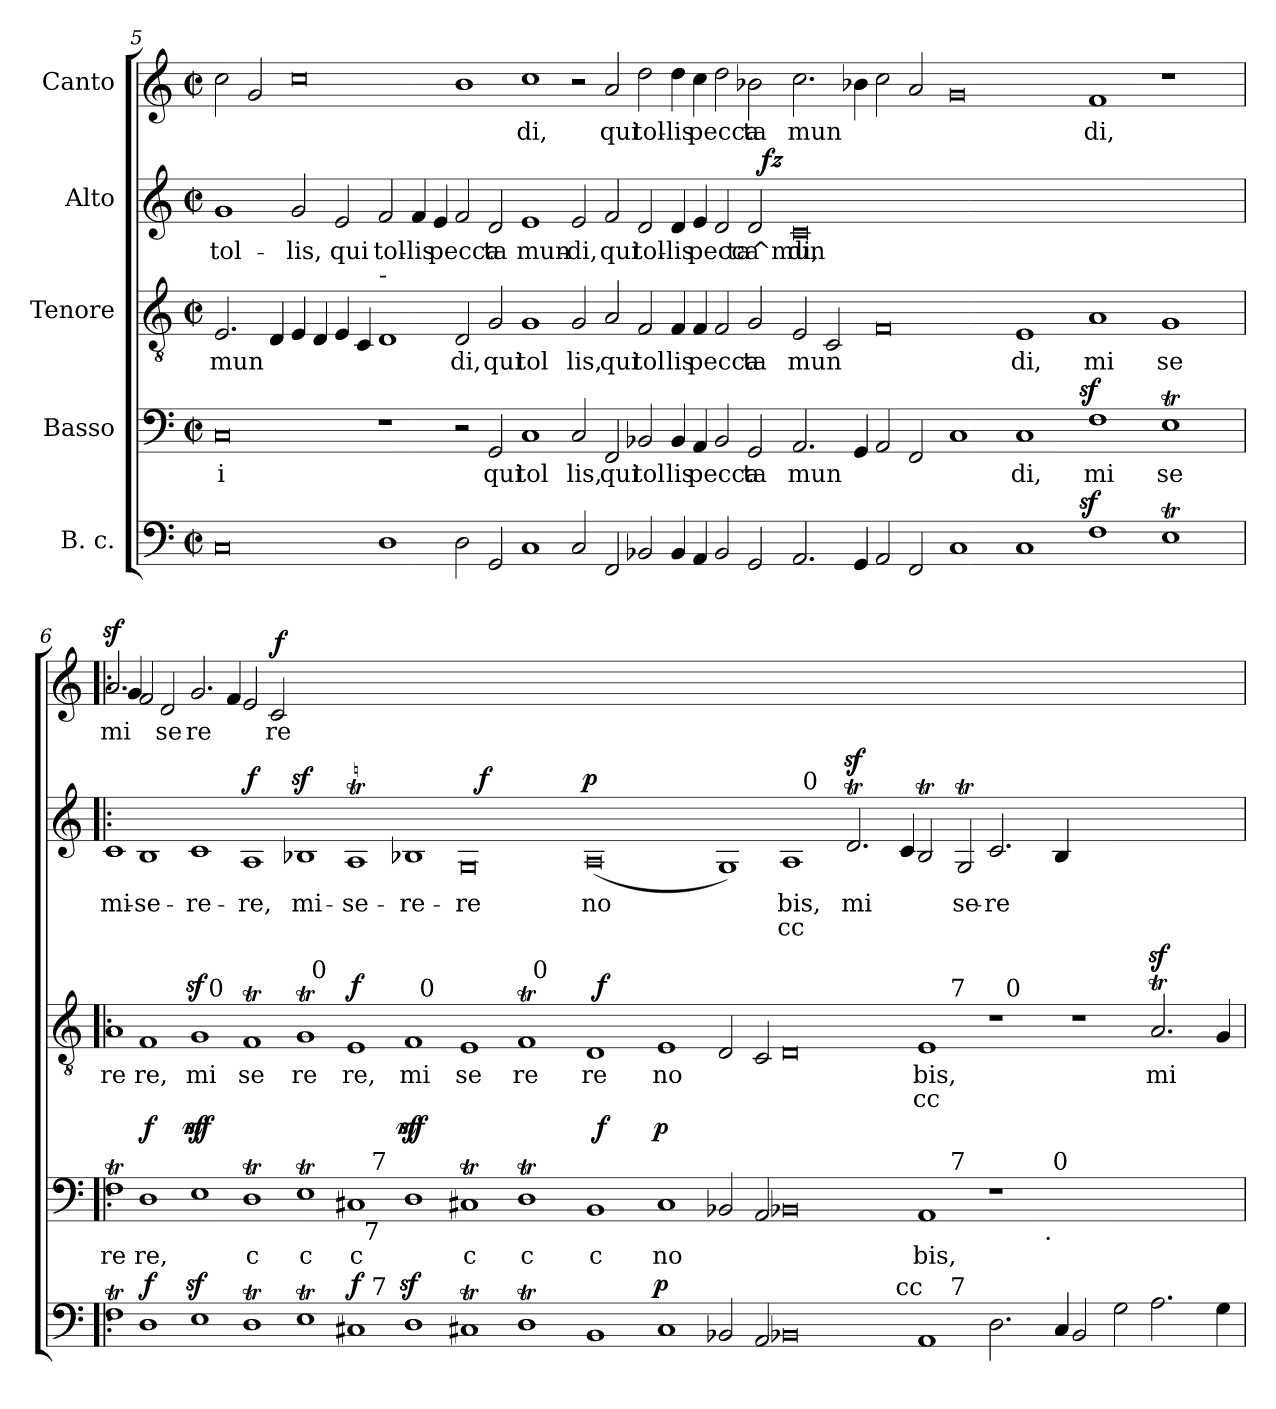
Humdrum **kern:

**kern	**dynam	**kern	**text	**dynam	**kern	**text	**text	**dynam	**kern	**text	**text	**dynam	**kern	**text	**dynam
*part5	*part5	*part4	*part4	*part4	*part3	*part3	*part3	*part3	*part2	*part2	*part2	*part2	*part1	*part1	*part1
*staff5	*staff5	*staff4	*staff4	*staff4	*staff3	*staff3	*staff3	*staff3	*staff2	*staff2	*staff2	*staff2	*staff1	*staff1	*staff1
*I"B. c.	*	*I"Basso	*	*	*I"Tenore	*	*	*	*I"Alto	*	*	*	*I"Canto	*	*
!!LO:LB:g=z
*clefF4	*	*clefF4	*	*	*clefGv2	*	*	*	*clefG2	*	*	*	*clefG2	*	*
*k[]	*	*k[]	*	*	*k[]	*	*	*	*k[]	*	*	*	*k[]	*	*
*C:	*	*C:	*	*	*C:	*	*	*	*C:	*	*	*	*C:	*	*
*M2/2	*	*M2/2	*	*	*M2/2	*	*	*	*M2/2	*	*	*	*M2/2	*	*
*met(c|)	*	*met(c|)	*	*	*met(c|)	*	*	*	*met(c|)	*	*	*	*met(c|)	*	*
=5	=5	=5	=5	=5	=5	=5	=5	=5	=5	=5	=5	=5	=5	=5	=5
!	!	!	!LO:LY:b:cj	!	!	!LO:LY:b:rj	!	!	!	!LO:LY:b:rj	!	!	!	!LO:LY:b:cj	!
*^	*	*^	*	*	*	*	*	*	*^	*	*	*	*	*	*
0C	1ryy	.	0C	1ryy	-i	.	2.E/	mun	.	.	1g	1ryy	tol-	.	.	2cc\	.	.
!	!	!	!	!	!	!	!	!	!	!	!	!	!	!	!	!	!LO:LY:b:cj	!
.	.	.	.	.	.	.	.	.	.	.	.	.	.	.	.	2g/	.	.
!	!	!	!	!	!	!	!	!LO:LY:b:rj	!	!	!	!	!	!	!	!	!	!
.	.	.	.	.	.	.	4D/	.	.	.	.	.	.	.	.	.	.	.
!	!	!	!	!	!	!	!	!LO:LY:b:rj	!	!	!	!	!LO:LY:b:rj	!	!	!	!LO:LY:b:cj	!
.	1ryy	.	.	1ryy	.	.	4E/	.	.	.	2g/	1ryy	-lis,	.	.	0cc	.	.
!	!	!	!	!	!	!	!	!LO:LY:b:rj	!	!	!	!	!	!	!	!	!	!
.	.	.	.	.	.	.	4D/	.	.	.	.	.	.	.	.	.	.	.
!	!	!	!	!	!	!	!	!LO:LY:b:rj	!	!	!	!	!LO:LY:b:rj	!	!	!	!	!
.	.	.	.	.	.	.	4E/	.	.	.	2e/	.	qui	.	.	.	.	.
!	!	!	!	!	!	!	!	!LO:LY:b:rj	!	!	!	!	!	!	!	!	!	!
.	.	.	.	.	.	.	4C/	.	.	.	.	.	.	.	.	.	.	.
!	!	!	!	!	!	!	!LO:TX:a:t=-	!	!	!	!	!	!	!	!	!	!	!
!	!	!	!	!	!	!	!	!LO:LY:b:rj	!	!	!	!	!LO:LY:b:rj	!	!	!	!	!
1D	1ryy	.	1r	1ryy	.	.	1D	.	.	.	2f/	1ryy	tol-	.	.	.	.	.
!	!	!	!	!	!	!	!	!	!	!	!	!	!LO:LY:b:rj	!	!	!	!	!
.	.	.	.	.	.	.	.	.	.	.	4f/	.	-lis	.	.	.	.	.
!	!	!	!	!	!	!	!	!	!	!	!	!	!LO:LY:b:rj	!	!	!	!	!
.	.	.	.	.	.	.	.	.	.	.	4e/	.	pecca-	.	.	.	.	.
!	!	!	!	!	!	!	!	!LO:LY:b:rj	!	!	!	!	!LO:LY:b:rj	!	!	!	!LO:LY:b:cj	!
2D\	1ryy	.	2r	1ryy	.	.	2D/	di,	.	.	2f/	1ryy	--	.	.	1b	.	.
!	!	!	!	!	!LO:LY:b:cj	!	!	!LO:LY:b:rj	!	!	!	!	!LO:LY:b:rj	!	!	!	!	!
2GG/	.	.	2GG/	.	qui	.	2G/	qui	.	.	2d/	.	-ta	.	.	.	.	.
!	!	!	!	!	!LO:LY:b:cj	!	!	!LO:LY:b:rj	!	!	!	!	!LO:LY:b:rj	!	!	!	!LO:LY:b:cj	!
1C	1ryy	.	1C	1ryy	tol	.	1G	tol	.	.	1e	1ryy	mun-	.	.	1cc	di,	.
!	!	!	!	!	!LO:LY:b:cj	!	!	!LO:LY:b:rj	!	!	!	!	!LO:LY:b:rj	!	!	!	!	!
2C/	1ryy	.	2C/	1ryy	lis,	.	2G/	lis,	.	.	2e/	1ryy	-di,	.	.	2r	.	.
!	!	!	!	!	!LO:LY:b:cj	!	!	!LO:LY:b:rj	!	!	!	!	!LO:LY:b:rj	!	!	!	!LO:LY:b:cj	!
2FF/	.	.	2FF/	.	qui	.	2A/	qui	.	.	2f/	.	qui	.	.	2a/	qui	.
!	!	!	!	!	!LO:LY:b:cj	!	!	!LO:LY:b:rj	!	!	!	!	!LO:LY:b:rj	!	!	!	!LO:LY:b:cj	!
2BB-X/	1ryy	.	2BB-X/	1ryy	tol	.	2F/	tol	.	.	2d/	1ryy	tol-	.	.	2dd\	tol-	.
!	!	!	!	!	!LO:LY:b:cj	!	!	!LO:LY:b:rj	!	!	!	!	!LO:LY:b:rj	!	!	!	!LO:LY:b:cj	!
4BB-/	.	.	4BB-/	.	lis	.	4F/	lis	.	.	4d/	.	-lis	.	.	4dd\	-lis	.
!	!	!	!	!	!LO:LY:b:cj	!	!	!LO:LY:b:rj	!	!	!	!	!LO:LY:b:rj	!	!	!	!LO:LY:b:cj	!
4AA/	.	.	4AA/	.	pecca	.	4F/	pecca	.	.	4e/	.	pecca-	.	.	4cc\	pecca-	.
!	!	!	!	!	!LO:LY:b:cj	!	!	!LO:LY:b:rj	!	!	!	!	!LO:LY:b:rj	!	!	!	!LO:LY:b:cj	!
2BB-/	1ryy	.	2BB-/	1ryy	.	.	2F/	.	.	.	2d/	2ryy	--	.	.	2dd\	--	.
!	!	!	!	!	!LO:LY:b:cj	!	!	!LO:LY:b:rj	!	!	!	!	!LO:LY:b:rj	!	!	!	!LO:LY:b:cj	!
2GG/	.	.	2GG/	.	ta	.	2G/	ta	.	.	2d/	16ryy	-ta^mun-	.	.	2b-X\	-ta	.
.	.	.	.	.	.	.	.	.	.	.	.	64ryy	.	.	.	.	.	.
!	!	!	!	!	!	!	!	!	!	!	!	!	!	!	!LO:DY:b	!	!	!
.	.	.	.	.	.	.	.	.	.	.	.	1ryy	.	.	fz	.	.	.
!	!	!	!	!	!LO:LY:b:cj	!	!	!LO:LY:b:rj	!	!	!	!	!LO:LY:b:rj	!	!	!	!LO:LY:b:cj	!
2.AA/	1ryy	.	2.AA/	1ryy	mun	.	2E/	mun	.	.	0c	.	-di,	.	.	2.cc\	mun-	.
!	!	!	!	!	!	!	!	!LO:LY:b:rj	!	!	!	!	!	!	!	!	!	!
.	.	.	.	.	.	.	2C/	.	.	.	.	.	.	.	.	.	.	.
.	.	.	.	.	.	.	.	.	.	.	.	1ryy	.	.	.	.	.	.
!	!	!	!	!	!LO:LY:b:cj	!	!	!	!	!	!	!	!	!	!	!	!LO:LY:b:cj	!
4GG/	.	.	4GG/	.	.	.	.	.	.	.	.	.	.	.	.	4b-X\	--	.
!	!	!	!	!	!LO:LY:b:cj	!	!	!LO:LY:b:rj	!	!	!	!	!	!	!	!	!LO:LY:b:cj	!
2AA/	1ryy	.	2AA/	1ryy	.	.	0F	.	.	.	.	.	.	.	.	2cc\	--	.
!	!	!	!	!	!LO:LY:b:cj	!	!	!	!	!	!	!	!	!	!	!	!LO:LY:b:cj	!
2FF/	.	.	2FF/	.	.	.	.	.	.	.	.	.	.	.	.	2a/	--	.
.	.	.	.	.	.	.	.	.	.	.	.	1ryy	.	.	.	.	.	.
!	!	!	!	!	!LO:LY:b:cj	!	!	!	!	!	!	!	!	!	!	!	!LO:LY:b:cj	!
1C	1ryy	.	1C	1ryy	.	.	.	.	.	.	00ryy	.	.	.	.	0g	--	.
.	.	.	.	.	.	.	.	.	.	.	.	1ryy	.	.	.	.	.	.
!	!	!	!	!	!LO:LY:b:cj	!	!	!LO:LY:b:rj	!	!	!	!	!	!	!	!	!	!
1C	2...ryy	.	1C	2...ryy	di,	.	1E	di,	.	.	.	.	.	.	.	.	.	.
.	.	.	.	.	.	.	.	.	.	.	.	1ryy	.	.	.	.	.	.
!	!	!LO:DY:a	!	!	!	!LO:DY:a	!	!	!	!	!	!	!	!	!	!	!	!
.	1ryy	sf	.	1ryy	.	sf	.	.	.	.	.	.	.	.	.	.	.	.
!	!	!	!	!	!LO:LY:b:cj	!	!	!LO:LY:b:rj	!	!	!	!	!	!	!	!	!LO:LY:b:cj	!
1F>	.	.	1F>	.	mi	.	1A	mi	.	.	.	.	.	.	.	1f	-di,	.
.	.	.	.	.	.	.	.	.	.	.	.	1ryy	.	.	.	.	.	.
.	1ryy	.	.	1ryy	.	.	.	.	.	.	.	.	.	.	.	.	.	.
!	!	!	!	!	!LO:LY:b:cj	!	!	!LO:LY:b:rj	!	!	!	!	!	!	!	!	!	!
1Et	.	.	1Et	.	se	.	1G	se	.	.	.	.	.	.	.	1r	.	.
.	.	.	.	.	.	.	.	.	.	.	.	4ryy	.	.	.	.	.	.
.	.	.	.	.	.	.	.	.	.	.	.	8ryy	.	.	.	.	.	.
.	16ryy	.	.	16ryy	.	.	.	.	.	.	.	.	.	.	.	.	.	.
.	.	.	.	.	.	.	.	.	.	.	.	32.ryy	.	.	.	.	.	.
!!LO:PB:g=z
=6!|:	=6!|:	=6!|:	=6!|:	=6!|:	=6!|:	=6!|:	=6!|:	=6!|:	=6!|:	=6!|:	=6!|:	=6!|:	=6!|:	=6!|:	=6!|:	=6!|:	=6!|:	=6!|:
!	!	!	!	!	!	!	!	!	!	!	!	!	!	!	!	!LO:TX:b:t=.	!	!
!	!	!	!	!	!	!	!	!	!	!	!	!	!	!	!	!LO:TX:b:t=.	!	!
!	!	!	!	!	!	!	!	!	!	!	!	!	!	!	!	!LO:TX:b:t=.	!	!
!	!	!	!	!	!	!	!	!	!	!	!	!	!	!	!	!LO:TX:b:t=.	!	!
!	!	!	!	!	!	!	!	!	!	!	!	!	!	!	!	!LO:TX:b:t=.	!	!
!	!	!	!	!	!	!	!	!	!	!	!	!	!	!	!	!LO:TX:b:t=.	!	!
!	!	!	!	!	!	!	!	!	!	!	!	!	!	!	!	!LO:TX:b:t=.	!	!
!	!	!	!	!	!	!	!	!	!	!	!LO:TX:b:t=.	!	!	!	!	!	!	!
!	!	!	!	!	!LO:LY:b:cj	!	!	!LO:LY:b:rj	!LO:LY:b:rj	!	!	!	!LO:LY:b:rj	!LO:LY:b:rj	!	!	!LO:LY:b:cj	!
*^	*	*	*^	*	*	*	*^	*	*	*	*^	*^	*	*	*	*^	*	*
*	*	*^	*	*	*	*^	*	*	*	*^	*	*	*	*	*	*^	*^	*	*	*	*	*	*	*
*	*	*	*^	*	*	*	*	*^	*	*	*	*	*^	*	*	*	*	*	*	*	*	*	*	*	*	*	*	*	*
*	*	*	*	*^	*	*	*	*	*	*^	*	*	*	*	*	*^	*	*	*	*	*	*	*	*	*	*	*	*	*	*	*	*
*	*	*	*	*	*^	*	*	*	*	*	*	*^	*	*	*	*	*	*	*^	*	*	*	*	*	*	*	*	*	*	*	*	*	*	*	*
*	*	*	*	*	*	*^	*	*	*	*	*	*	*	*^	*	*	*	*	*	*	*	*^	*	*	*	*	*	*	*	*	*	*	*	*	*	*	*	*
*	*	*	*	*	*	*	*	*	*	*	*	*	*	*	*	*^	*	*	*	*	*	*	*	*	*	*	*	*	*	*	*	*	*	*	*	*	*	*	*	*	*
*	*	*	*	*	*	*	*	*	*	*	*	*	*	*	*	*	*^	*	*	*	*	*	*	*	*	*	*	*	*	*	*	*	*	*	*	*	*	*	*	*	*	*
*	*	*	*	*	*	*	*	*	*	*	*	*	*	*	*	*	*	*^	*	*	*	*	*	*	*	*	*	*	*	*	*	*	*	*	*	*	*	*	*	*	*	*	*
1FT>	1ryy	1ryy	1ryy	1ryy	1ryy	1ryy	1ryy	.	1FT>	1ryy	1ryy	1ryy	1ryy	1ryy	1ryy	1ryy	1ryy	1ryy	1ryy	re	.	1A	1ryy	1ryy	1ryy	1ryy	1ryy	1ryy	re	.	.	1c	1ryy	1ryy	1ryy	1ryy	1ryy	mi-	-	.	2.az</	1ryy	mi	.
!	!	!	!	!	!	!	!	!	!	!	!	!	!	!	!	!	!	!	!	!	!	!	!	!	!	!	!	!	!	!	!	!	!	!	!	!	!	!	!	!	!	!	!LO:LY:b:cj	!
.	.	.	.	.	.	.	.	.	.	.	.	.	.	.	.	.	.	.	.	.	.	.	.	.	.	.	.	.	.	.	.	.	.	.	.	.	.	.	.	.	4g/	.	.	.
!	!	!	!	!	!	!	!	!	!	!	!	!	!	!	!	!	!	!	!	!LO:LY:b:cj	!	!	!	!	!	!	!	!	!LO:LY:b:rj	!LO:LY:b:rj	!	!	!	!	!	!	!	!LO:LY:b:rj	!LO:LY:b:rj	!	!	!	!LO:LY:b:cj	!
1D	16ryy	2...ryy	1ryy	1ryy	1ryy	1ryy	1ryy	.	1D	16ryy	2ryy	2...ryy	1ryy	1ryy	1ryy	1ryy	1ryy	1ryy	1ryy	re,	.	1F	2...ryy	1ryy	1ryy	1ryy	1ryy	1ryy	re,	.	.	1B	1ryy	1ryy	1ryy	1ryy	1ryy	se-	-	.	2f/	1ryy	.	.
!	!	!	!	!	!	!	!	!LO:DY:a	!	!	!	!	!	!	!	!	!	!	!	!	!LO:DY:a	!	!	!	!	!	!	!	!	!	!	!	!	!	!	!	!	!	!	!	!	!	!	!
.	1ryy	.	.	.	.	.	.	f	.	1ryy	.	.	.	.	.	.	.	.	.	.	f	.	.	.	.	.	.	.	.	.	.	.	.	.	.	.	.	.	.	.	.	.	.	.
!	!	!	!	!	!	!	!	!	!	!	!	!	!	!	!	!	!	!	!	!	!	!	!	!	!	!	!	!	!	!	!	!	!	!	!	!	!	!	!	!	!	!	!LO:LY:b:cj	!
.	.	.	.	.	.	.	.	.	.	.	4ryy	.	.	.	.	.	.	.	.	.	.	.	.	.	.	.	.	.	.	.	.	.	.	.	.	.	.	.	.	.	2d/	.	se	.
.	.	.	.	.	.	.	.	.	.	.	8ryy	.	.	.	.	.	.	.	.	.	.	.	.	.	.	.	.	.	.	.	.	.	.	.	.	.	.	.	.	.	.	.	.	.
.	.	.	.	.	.	.	.	.	.	.	32.ryy	.	.	.	.	.	.	.	.	.	.	.	.	.	.	.	.	.	.	.	.	.	.	.	.	.	.	.	.	.	.	.	.	.
!	!	!	!	!	!	!	!	!	!	!	!	!	!	!	!	!	!	!	!	!	!LO:DY:b	!	!	!	!	!	!	!	!	!	!	!	!	!	!	!	!	!	!	!	!	!	!	!
.	.	.	.	.	.	.	.	.	.	.	1ryy	.	.	.	.	.	.	.	.	.	mf	.	.	.	.	.	.	.	.	.	.	.	.	.	.	.	.	.	.	.	.	.	.	.
!	!	!	!	!	!	!	!	!LO:DY:a	!	!	!	!	!	!	!	!	!	!	!	!	!LO:DY:a	!	!	!	!	!	!	!	!	!	!LO:DY:a	!	!	!	!	!	!	!	!	!	!	!	!	!
.	.	1ryy	.	.	.	.	.	sf	.	.	.	1ryy	.	.	.	.	.	.	.	.	sf	.	1ryy	.	.	.	.	.	.	.	sf	.	.	.	.	.	.	.	.	.	.	.	.	.
!	!	!	!	!	!	!	!	!	!	!	!	!	!	!	!	!	!	!	!	!LO:LY:b:cj	!	!	!	!	!	!	!	!	!LO:LY:b:rj	!LO:LY:b:rj	!	!	!	!	!	!	!	!LO:LY:b:rj	!LO:LY:b:rj	!	!	!	!LO:LY:b:cj	!
1E>	.	.	1ryy	1ryy	1ryy	1ryy	1ryy	.	1E>	.	.	.	1ryy	1ryy	1ryy	1ryy	1ryy	1ryy	1ryy	.	.	1G	.	1ryy	1ryy	8ryy	1ryy	1ryy	mi	.	.	1c	1ryy	1ryy	1ryy	1ryy	1ryy	re-	-	.	2.g/	1ryy	re	.
.	1ryy	.	.	.	.	.	.	.	.	1ryy	.	.	.	.	.	.	.	.	.	.	.	.	.	.	.	.	.	.	.	.	.	.	.	.	.	.	.	.	.	.	.	.	.	.
.	.	.	.	.	.	.	.	.	.	.	.	.	.	.	.	.	.	.	.	.	.	.	.	.	.	16ryy	.	.	.	.	.	.	.	.	.	.	.	.	.	.	.	.	.	.
.	.	.	.	.	.	.	.	.	.	.	.	.	.	.	.	.	.	.	.	.	.	.	.	.	.	64ryy	.	.	.	.	.	.	.	.	.	.	.	.	.	.	.	.	.	.
!	!	!	!	!	!	!	!	!	!	!	!	!	!	!	!	!	!	!	!	!	!	!	!	!	!	!LO:TX:a:t=0	!	!	!	!	!	!	!	!	!	!	!	!	!	!	!	!	!	!
.	.	.	.	.	.	.	.	.	.	.	.	.	.	.	.	.	.	.	.	.	.	.	.	.	.	1ryy	.	.	.	.	.	.	.	.	.	.	.	.	.	.	.	.	.	.
!	!	!	!	!	!	!	!	!	!	!	!	!	!	!	!	!	!	!	!	!	!	!	!	!	!	!	!	!	!	!	!	!	!	!	!	!	!	!	!	!	!	!	!LO:LY:b:cj	!
.	.	.	.	.	.	.	.	.	.	.	.	.	.	.	.	.	.	.	.	.	.	.	.	.	.	.	.	.	.	.	.	.	.	.	.	.	.	.	.	.	4f/	.	.	.
.	.	.	.	.	.	.	.	.	.	.	1ryy	.	.	.	.	.	.	.	.	.	.	.	.	.	.	.	.	.	.	.	.	.	.	.	.	.	.	.	.	.	.	.	.	.
.	.	1ryy	.	.	.	.	.	.	.	.	.	1ryy	.	.	.	.	.	.	.	.	.	.	1ryy	.	.	.	.	.	.	.	.	.	.	.	.	.	.	.	.	.	.	.	.	.
!	!	!	!	!	!	!	!	!	!	!	!	!	!	!	!	!	!	!	!	!LO:LY:b:cj	!	!	!	!	!	!	!	!	!LO:LY:b:rj	!LO:LY:b:rj	!	!	!	!	!	!	!	!LO:LY:b:rj	!LO:LY:b:rj	!	!	!	!LO:LY:b:cj	!
1DT	.	.	1ryy	1ryy	1ryy	1ryy	1ryy	.	1DT	.	.	.	1ryy	1ryy	1ryy	1ryy	1ryy	1ryy	1ryy	c	.	1FT	.	1ryy	1ryy	.	1ryy	1ryy	se	.	.	1A	32.ryy	2...ryy	1ryy	1ryy	1ryy	re,	.	.	2e/	2ryy	.	.
!	!	!	!	!	!	!	!	!	!	!	!	!	!	!	!	!	!	!	!	!	!	!	!	!	!	!	!	!	!	!	!	!	!	!	!	!	!	!	!	!LO:DY:b	!	!	!	!
.	.	.	.	.	.	.	.	.	.	.	.	.	.	.	.	.	.	.	.	.	.	.	.	.	.	.	.	.	.	.	.	.	1ryy	.	.	.	.	.	.	f	.	.	.	.
.	1ryy	.	.	.	.	.	.	.	.	1ryy	.	.	.	.	.	.	.	.	.	.	.	.	.	.	.	.	.	.	.	.	.	.	.	.	.	.	.	.	.	.	.	.	.	.
.	.	.	.	.	.	.	.	.	.	.	.	.	.	.	.	.	.	.	.	.	.	.	.	.	.	1ryy	.	.	.	.	.	.	.	.	.	.	.	.	.	.	.	.	.	.
!	!	!	!	!	!	!	!	!	!	!	!	!	!	!	!	!	!	!	!	!	!	!	!	!	!	!	!	!	!	!	!	!	!	!	!	!	!	!	!	!	!	!	!LO:LY:b:cj	!
.	.	.	.	.	.	.	.	.	.	.	.	.	.	.	.	.	.	.	.	.	.	.	.	.	.	.	.	.	.	.	.	.	.	.	.	.	.	.	.	.	2c/	32.ryy	re	.
!	!	!	!	!	!	!	!	!	!	!	!	!	!	!	!	!	!	!	!	!	!	!	!	!	!	!	!	!	!	!	!	!	!	!	!	!	!	!	!	!	!	!	!	!LO:DY:b
.	.	.	.	.	.	.	.	.	.	.	.	.	.	.	.	.	.	.	.	.	.	.	.	.	.	.	.	.	.	.	.	.	.	.	.	.	.	.	.	.	.	1ryy	.	f
.	.	.	.	.	.	.	.	.	.	.	1ryy	.	.	.	.	.	.	.	.	.	.	.	.	.	.	.	.	.	.	.	.	.	.	.	.	.	.	.	.	.	.	.	.	.
!	!	!	!	!	!	!	!	!	!	!	!	!	!	!	!	!	!	!	!	!	!	!	!	!	!	!	!	!	!	!	!	!	!	!	!	!	!	!	!	!LO:DY:b	!	!	!	!
.	.	1ryy	.	.	.	.	.	.	.	.	.	1ryy	.	.	.	.	.	.	.	.	.	.	1ryy	.	.	.	.	.	.	.	.	.	.	1ryy	.	.	.	.	.	sf	.	.	.	.
!	!	!	!	!	!	!	!	!	!	!	!	!	!	!	!	!	!	!	!	!LO:LY:b:cj	!	!	!	!	!	!	!	!	!LO:LY:b:rj	!LO:LY:b:rj	!	!	!	!	!	!	!	!LO:LY:b:rj	!LO:LY:b:rj	!	!	!	!	!
1Et>	.	.	1ryy	1ryy	1ryy	1ryy	1ryy	.	1Et>	.	.	.	1ryy	1ryy	1ryy	1ryy	1ryy	1ryy	1ryy	c	.	1GT	.	1ryy	1ryy	.	1ryy	1ryy	re	.	.	1B-X	.	.	1ryy	1ryy	1ryy	mi-	-	.	1%14ryy	.	.	.
.	.	.	.	.	.	.	.	.	.	.	.	.	.	.	.	.	.	.	.	.	.	.	.	.	.	.	.	.	.	.	.	.	1ryy	.	.	.	.	.	.	.	.	.	.	.
.	1ryy	.	.	.	.	.	.	.	.	1ryy	.	.	.	.	.	.	.	.	.	.	.	.	.	.	.	.	.	.	.	.	.	.	.	.	.	.	.	.	.	.	.	.	.	.
!	!	!	!	!	!	!	!	!	!	!	!	!	!	!	!	!	!	!	!	!	!	!	!	!	!	!LO:TX:a:t=0	!	!	!	!	!	!	!	!	!	!	!	!	!	!	!	!	!	!
.	.	.	.	.	.	.	.	.	.	.	.	.	.	.	.	.	.	.	.	.	.	.	.	.	.	1ryy	.	.	.	.	.	.	.	.	.	.	.	.	.	.	.	.	.	.
.	.	.	.	.	.	.	.	.	.	.	.	.	.	.	.	.	.	.	.	.	.	.	.	.	.	.	.	.	.	.	.	.	.	.	.	.	.	.	.	.	.	1ryy	.	.
.	.	.	.	.	.	.	.	.	.	.	1ryy	.	.	.	.	.	.	.	.	.	.	.	.	.	.	.	.	.	.	.	.	.	.	.	.	.	.	.	.	.	.	.	.	.
.	.	1ryy	.	.	.	.	.	.	.	.	.	1ryy	.	.	.	.	.	.	.	.	.	.	1ryy	.	.	.	.	.	.	.	.	.	.	1ryy	.	.	.	.	.	.	.	.	.	.
!	!	!	!	!	!	!	!	!	!	!	!	!	!	!	!	!	!	!	!	!LO:LY:b:cj	!	!	!	!	!	!	!	!	!LO:LY:b:rj	!LO:LY:b:rj	!	!	!	!	!	!	!	!LO:LY:b:rj	!LO:LY:b:rj	!	!	!	!	!
1C#X	.	.	32.ryy	1ryy	4ryy	1ryy	1ryy	.	1C#X	.	.	.	1ryy	1ryy	8..ryy	4ryy	1ryy	1ryy	1ryy	c	.	1E	.	32.ryy	1ryy	.	1ryy	1ryy	re,	.	.	1AT	.	.	1ryy	1ryy	1ryy	se-	-	.	.	.	.	.
!	!	!	!	!	!	!	!	!LO:DY:a	!	!	!	!	!	!	!	!	!	!	!	!	!	!	!	!	!	!	!	!	!	!	!LO:DY:b	!	!	!	!	!	!	!	!	!	!	!	!	!
.	.	.	1ryy	.	.	.	.	f	.	.	.	.	.	.	.	.	.	.	.	.	.	.	.	1ryy	.	.	.	.	.	.	f	.	1ryy	.	.	.	.	.	.	.	.	.	.	.
.	1ryy	.	.	.	.	.	.	.	.	1ryy	.	.	.	.	.	.	.	.	.	.	.	.	.	.	.	.	.	.	.	.	.	.	.	.	.	.	.	.	.	.	.	.	.	.
.	.	.	.	.	.	.	.	.	.	.	.	.	.	.	.	.	.	.	.	.	.	.	.	.	.	1ryy	.	.	.	.	.	.	.	.	.	.	.	.	.	.	.	.	.	.
!	!	!	!	!	!	!	!	!	!	!	!	!	!	!	!LO:TX:b:t=7	!	!	!	!	!	!	!	!	!	!	!	!	!	!	!	!	!	!	!	!	!	!	!	!	!	!	!	!	!
.	.	.	.	.	.	.	.	.	.	.	.	.	.	.	1ryy	.	.	.	.	.	.	.	.	.	.	.	.	.	.	.	.	.	.	.	.	.	.	.	.	.	.	.	.	.
.	.	.	.	.	32.ryy	.	.	.	.	.	.	.	.	.	.	32.ryy	.	.	.	.	.	.	.	.	.	.	.	.	.	.	.	.	.	.	.	.	.	.	.	.	.	.	.	.
!	!	!	!	!	!	!	!	!	!	!	!	!	!	!	!	!LO:TX:a:t=7	!	!	!	!	!	!	!	!	!	!	!	!	!	!	!	!	!	!	!	!	!	!	!	!	!	!	!	!
!	!	!	!	!	!LO:TX:a:t=7	!	!	!	!	!	!	!	!	!	!	!	!	!	!	!	!	!	!	!	!	!	!	!	!	!	!	!	!	!	!	!	!	!	!	!	!	!	!	!
.	.	.	.	.	1ryy	.	.	.	.	.	.	.	.	.	.	1ryy	.	.	.	.	.	.	.	.	.	.	.	.	.	.	.	.	.	.	.	.	.	.	.	.	.	.	.	.
.	.	.	.	.	.	.	.	.	.	.	.	.	.	.	.	.	.	.	.	.	.	.	.	.	.	.	.	.	.	.	.	.	.	.	.	.	.	.	.	.	.	1ryy	.	.
!	!	!	!	!	!	!	!	!	!	!	!	!	!	!	!	!	!	!	!	!	!LO:DY:b	!	!	!	!	!	!	!	!	!	!	!	!	!	!	!	!	!	!	!	!	!	!	!
.	.	.	.	.	.	.	.	.	.	.	1ryy	.	.	.	.	.	.	.	.	.	mf	.	.	.	.	.	.	.	.	.	.	.	.	.	.	.	.	.	.	.	.	.	.	.
!	!	!	!	!	!	!	!	!LO:DY:a	!	!	!	!	!	!	!	!	!	!	!	!	!LO:DY:a	!	!	!	!	!	!	!	!	!	!	!	!	!	!	!	!	!	!	!	!	!	!	!
.	.	1ryy	.	.	.	.	.	sf	.	.	.	1ryy	.	.	.	.	.	.	.	.	sf	.	1ryy	.	.	.	.	.	.	.	.	.	.	1ryy	.	.	.	.	.	.	.	.	.	.
!	!	!	!	!	!	!	!	!	!	!	!	!	!	!	!	!	!	!	!	!LO:LY:b:cj	!	!	!	!	!	!	!	!	!LO:LY:b:rj	!LO:LY:b:rj	!	!	!	!	!	!	!	!LO:LY:b:rj	!LO:LY:b:rj	!	!	!	!	!
1D>	.	.	.	1ryy	.	1ryy	1ryy	.	1D>	.	.	.	1ryy	1ryy	.	.	1ryy	1ryy	1ryy	.	.	1F	.	.	1ryy	.	1ryy	1ryy	mi	.	.	1B-X	.	.	1ryy	1ryy	1ryy	re-	-	.	.	.	.	.
.	.	.	1ryy	.	.	.	.	.	.	.	.	.	.	.	.	.	.	.	.	.	.	.	.	1ryy	.	.	.	.	.	.	.	.	1ryy	.	.	.	.	.	.	.	.	.	.	.
.	1ryy	.	.	.	.	.	.	.	.	1ryy	.	.	.	.	.	.	.	.	.	.	.	.	.	.	.	.	.	.	.	.	.	.	.	.	.	.	.	.	.	.	.	.	.	.
!	!	!	!	!	!	!	!	!	!	!	!	!	!	!	!	!	!	!	!	!	!	!	!	!	!	!LO:TX:a:t=0	!	!	!	!	!	!	!	!	!	!	!	!	!	!	!	!	!	!
.	.	.	.	.	.	.	.	.	.	.	.	.	.	.	.	.	.	.	.	.	.	.	.	.	.	1ryy	.	.	.	.	.	.	.	.	.	.	.	.	.	.	.	.	.	.
.	.	.	.	.	.	.	.	.	.	.	.	.	.	.	1ryy	.	.	.	.	.	.	.	.	.	.	.	.	.	.	.	.	.	.	.	.	.	.	.	.	.	.	.	.	.
.	.	.	.	.	1ryy	.	.	.	.	.	.	.	.	.	.	1ryy	.	.	.	.	.	.	.	.	.	.	.	.	.	.	.	.	.	.	.	.	.	.	.	.	.	.	.	.
.	.	.	.	.	.	.	.	.	.	.	.	.	.	.	.	.	.	.	.	.	.	.	.	.	.	.	.	.	.	.	.	.	.	.	.	.	.	.	.	.	.	1ryy	.	.
.	.	.	.	.	.	.	.	.	.	.	1ryy	.	.	.	.	.	.	.	.	.	.	.	.	.	.	.	.	.	.	.	.	.	.	.	.	.	.	.	.	.	.	.	.	.
.	.	1ryy	.	.	.	.	.	.	.	.	.	1ryy	.	.	.	.	.	.	.	.	.	.	1ryy	.	.	.	.	.	.	.	.	.	.	1ryy	.	.	.	.	.	.	.	.	.	.
!	!	!	!	!	!	!	!	!	!	!	!	!	!	!	!	!	!	!	!	!LO:LY:b:cj	!	!	!	!	!	!	!	!	!LO:LY:b:rj	!LO:LY:b:rj	!	!	!	!	!	!	!	!LO:LY:b:rj	!LO:LY:b:rj	!	!	!	!	!
1C#Xt	.	.	.	1ryy	.	1ryy	1ryy	.	1C#Xt	.	.	.	1ryy	1ryy	.	.	1ryy	1ryy	1ryy	c	.	1E	.	.	1ryy	.	1ryy	1ryy	se	.	.	0G	.	.	8...ryy	1ryy	1ryy	re	.	.	.	.	.	.
.	.	.	1ryy	.	.	.	.	.	.	.	.	.	.	.	.	.	.	.	.	.	.	.	.	1ryy	.	.	.	.	.	.	.	.	1ryy	.	.	.	.	.	.	.	.	.	.	.
.	1ryy	.	.	.	.	.	.	.	.	1ryy	.	.	.	.	.	.	.	.	.	.	.	.	.	.	.	.	.	.	.	.	.	.	.	.	.	.	.	.	.	.	.	.	.	.
.	.	.	.	.	.	.	.	.	.	.	.	.	.	.	.	.	.	.	.	.	.	.	.	.	.	1ryy	.	.	.	.	.	.	.	.	.	.	.	.	.	.	.	.	.	.
.	.	.	.	.	.	.	.	.	.	.	.	.	.	.	1ryy	.	.	.	.	.	.	.	.	.	.	.	.	.	.	.	.	.	.	.	.	.	.	.	.	.	.	.	.	.
!	!	!	!	!	!	!	!	!	!	!	!	!	!	!	!	!	!	!	!	!	!	!	!	!	!	!	!	!	!	!	!	!	!	!	!	!	!	!	!	!LO:DY:b	!	!	!	!
.	.	.	.	.	.	.	.	.	.	.	.	.	.	.	.	.	.	.	.	.	.	.	.	.	.	.	.	.	.	.	.	.	.	.	1ryy	.	.	.	.	f	.	.	.	.
.	.	.	.	.	1ryy	.	.	.	.	.	.	.	.	.	.	1ryy	.	.	.	.	.	.	.	.	.	.	.	.	.	.	.	.	.	.	.	.	.	.	.	.	.	.	.	.
.	.	.	.	.	.	.	.	.	.	.	.	.	.	.	.	.	.	.	.	.	.	.	.	.	.	.	.	.	.	.	.	.	.	.	.	.	.	.	.	.	.	1ryy	.	.
.	.	.	.	.	.	.	.	.	.	.	1ryy	.	.	.	.	.	.	.	.	.	.	.	.	.	.	.	.	.	.	.	.	.	.	.	.	.	.	.	.	.	.	.	.	.
.	.	1ryy	.	.	.	.	.	.	.	.	.	1ryy	.	.	.	.	.	.	.	.	.	.	1ryy	.	.	.	.	.	.	.	.	.	.	1ryy	.	.	.	.	.	.	.	.	.	.
!	!	!	!	!	!	!	!	!	!	!	!	!	!	!	!	!	!	!	!	!LO:LY:b:cj	!	!	!	!	!	!	!	!	!LO:LY:b:rj	!LO:LY:b:rj	!	!	!	!	!	!	!	!	!	!	!	!	!	!
1DT>	.	.	.	1ryy	.	1ryy	1ryy	.	1DT>	.	.	.	1ryy	1ryy	.	.	1ryy	1ryy	1ryy	c	.	1FT	.	.	1ryy	.	1ryy	1ryy	re	.	.	.	.	.	.	2ryy	1ryy	.	.	.	.	.	.	.
.	.	.	1ryy	.	.	.	.	.	.	.	.	.	.	.	.	.	.	.	.	.	.	.	.	1ryy	.	.	.	.	.	.	.	.	1ryy	.	.	.	.	.	.	.	.	.	.	.
.	1ryy	.	.	.	.	.	.	.	.	1ryy	.	.	.	.	.	.	.	.	.	.	.	.	.	.	.	.	.	.	.	.	.	.	.	.	.	.	.	.	.	.	.	.	.	.
!	!	!	!	!	!	!	!	!	!	!	!	!	!	!	!	!	!	!	!	!	!	!	!	!	!	!LO:TX:a:t=0	!	!	!	!	!	!	!	!	!	!	!	!	!	!	!	!	!	!
.	.	.	.	.	.	.	.	.	.	.	.	.	.	.	.	.	.	.	.	.	.	.	.	.	.	1ryy	.	.	.	.	.	.	.	.	.	.	.	.	.	.	.	.	.	.
.	.	.	.	.	.	.	.	.	.	.	.	.	.	.	1ryy	.	.	.	.	.	.	.	.	.	.	.	.	.	.	.	.	.	.	.	.	.	.	.	.	.	.	.	.	.
.	.	.	.	.	.	.	.	.	.	.	.	.	.	.	.	.	.	.	.	.	.	.	.	.	.	.	.	.	.	.	.	.	.	.	1ryy	.	.	.	.	.	.	.	.	.
.	.	.	.	.	1ryy	.	.	.	.	.	.	.	.	.	.	1ryy	.	.	.	.	.	.	.	.	.	.	.	.	.	.	.	.	.	.	.	.	.	.	.	.	.	.	.	.
.	.	.	.	.	.	.	.	.	.	.	.	.	.	.	.	.	.	.	.	.	.	.	.	.	.	.	.	.	.	.	.	.	.	.	.	4ryy	.	.	.	.	.	.	.	.
.	.	.	.	.	.	.	.	.	.	.	.	.	.	.	.	.	.	.	.	.	.	.	.	.	.	.	.	.	.	.	.	.	.	.	.	.	.	.	.	.	.	1ryy	.	.
.	.	.	.	.	.	.	.	.	.	.	.	.	.	.	.	.	.	.	.	.	.	.	.	.	.	.	.	.	.	.	.	.	.	.	.	8ryy	.	.	.	.	.	.	.	.
.	.	.	.	.	.	.	.	.	.	.	.	.	.	.	.	.	.	.	.	.	.	.	.	.	.	.	.	.	.	.	.	.	.	.	.	16ryy	.	.	.	.	.	.	.	.
.	.	.	.	.	.	.	.	.	.	.	1ryy	.	.	.	.	.	.	.	.	.	.	.	.	.	.	.	.	.	.	.	.	.	.	.	.	.	.	.	.	.	.	.	.	.
.	.	1ryy	.	.	.	.	.	.	.	.	.	1ryy	.	.	.	.	.	.	.	.	.	.	1ryy	.	.	.	.	.	.	.	.	.	.	1ryy	.	64ryy	.	.	.	.	.	.	.	.
!	!	!	!	!	!	!	!	!	!	!	!	!	!	!	!	!	!	!	!	!	!	!	!	!	!	!	!	!	!	!	!	!	!	!	!	!	!	!	!	!LO:DY:b	!	!	!	!
.	.	.	.	.	.	.	.	.	.	.	.	.	.	.	.	.	.	.	.	.	.	.	.	.	.	.	.	.	.	.	.	.	.	.	.	1ryy	.	.	.	p	.	.	.	.
!	!	!	!	!	!	!	!	!	!	!	!	!	!	!	!	!	!	!	!	!LO:LY:b:cj	!	!	!	!	!	!	!	!	!LO:LY:b:rj	!LO:LY:b:rj	!	!	!	!	!	!	!	!LO:LY:b:rj	!LO:LY:b:rj	!	!	!	!	!
1BB	.	.	.	2ryy	.	1ryy	1ryy	.	1BB	.	.	.	16..ryy	2ryy	.	.	1ryy	1ryy	1ryy	c	.	1D	.	.	16..ryy	.	1ryy	1ryy	re	.	.	(<0A	.	.	.	.	1ryy	no-	-	.	.	.	.	.
.	.	.	1ryy	.	.	.	.	.	.	.	.	.	.	.	.	.	.	.	.	.	.	.	.	1ryy	.	.	.	.	.	.	.	.	1ryy	.	.	.	.	.	.	.	.	.	.	.
.	1ryy	.	.	.	.	.	.	.	.	1ryy	.	.	.	.	.	.	.	.	.	.	.	.	.	.	.	.	.	.	.	.	.	.	.	.	.	.	.	.	.	.	.	.	.	.
!	!	!	!	!	!	!	!	!	!	!	!	!	!	!	!	!	!	!	!	!	!LO:DY:b	!	!	!	!	!	!	!	!	!	!LO:DY:b	!	!	!	!	!	!	!	!	!	!	!	!	!
.	.	.	.	.	.	.	.	.	.	.	.	.	1ryy	.	.	.	.	.	.	.	f	.	.	.	1ryy	.	.	.	.	.	f	.	.	.	.	.	.	.	.	.	.	.	.	.
.	.	.	.	.	.	.	.	.	.	.	.	.	.	.	.	.	.	.	.	.	.	.	.	.	.	1ryy	.	.	.	.	.	.	.	.	.	.	.	.	.	.	.	.	.	.
.	.	.	.	.	.	.	.	.	.	.	.	.	.	.	1ryy	.	.	.	.	.	.	.	.	.	.	.	.	.	.	.	.	.	.	.	.	.	.	.	.	.	.	.	.	.
.	.	.	.	.	.	.	.	.	.	.	.	.	.	.	.	.	.	.	.	.	.	.	.	.	.	.	.	.	.	.	.	.	.	.	1ryy	.	.	.	.	.	.	.	.	.
.	.	.	.	.	1ryy	.	.	.	.	.	.	.	.	.	.	1ryy	.	.	.	.	.	.	.	.	.	.	.	.	.	.	.	.	.	.	.	.	.	.	.	.	.	.	.	.
.	.	.	.	4ryy	.	.	.	.	.	.	.	.	.	4ryy	.	.	.	.	.	.	.	.	.	.	.	.	.	.	.	.	.	.	.	.	.	.	.	.	.	.	.	.	.	.
.	.	.	.	.	.	.	.	.	.	.	.	.	.	.	.	.	.	.	.	.	.	.	.	.	.	.	.	.	.	.	.	.	.	.	.	.	.	.	.	.	.	1ryy	.	.
.	.	.	.	8ryy	.	.	.	.	.	.	.	.	.	8ryy	.	.	.	.	.	.	.	.	.	.	.	.	.	.	.	.	.	.	.	.	.	.	.	.	.	.	.	.	.	.
.	.	.	.	16ryy	.	.	.	.	.	.	.	.	.	16ryy	.	.	.	.	.	.	.	.	.	.	.	.	.	.	.	.	.	.	.	.	.	.	.	.	.	.	.	.	.	.
.	.	.	.	.	.	.	.	.	.	.	1ryy	.	.	.	.	.	.	.	.	.	.	.	.	.	.	.	.	.	.	.	.	.	.	.	.	.	.	.	.	.	.	.	.	.
.	.	1ryy	.	64ryy	.	.	.	.	.	.	.	1ryy	.	64ryy	.	.	.	.	.	.	.	.	1ryy	.	.	.	.	.	.	.	.	.	.	1ryy	.	.	.	.	.	.	.	.	.	.
!	!	!	!	!	!	!	!	!LO:DY:a	!	!	!	!	!	!	!	!	!	!	!	!	!LO:DY:a	!	!	!	!	!	!	!	!	!	!	!	!	!	!	!	!	!	!	!	!	!	!	!
.	.	.	.	1ryy	.	.	.	p	.	.	.	.	.	1ryy	.	.	.	.	.	.	p	.	.	.	.	.	.	.	.	.	.	.	.	.	.	1ryy	.	.	.	.	.	.	.	.
!	!	!	!	!	!	!	!	!	!	!	!	!	!	!	!	!	!	!	!	!LO:LY:b:cj	!	!	!	!	!	!	!	!	!LO:LY:b:rj	!LO:LY:b:rj	!	!	!	!	!	!	!	!	!	!	!	!	!	!
1C#	.	.	.	.	.	1ryy	1ryy	.	1C#	.	.	.	.	.	.	.	1ryy	1ryy	1ryy	no	.	1E	.	.	.	.	1ryy	1ryy	no	.	.	.	.	.	.	.	1ryy	.	.	.	.	.	.	.
.	.	.	1ryy	.	.	.	.	.	.	.	.	.	.	.	.	.	.	.	.	.	.	.	.	1ryy	.	.	.	.	.	.	.	.	1ryy	.	.	.	.	.	.	.	.	.	.	.
.	1ryy	.	.	.	.	.	.	.	.	1ryy	.	.	.	.	.	.	.	.	.	.	.	.	.	.	.	.	.	.	.	.	.	.	.	.	.	.	.	.	.	.	.	.	.	.
.	.	.	.	.	.	.	.	.	.	.	.	.	1ryy	.	.	.	.	.	.	.	.	.	.	.	1ryy	.	.	.	.	.	.	.	.	.	.	.	.	.	.	.	.	.	.	.
.	.	.	.	.	.	.	.	.	.	.	.	.	.	.	.	.	.	.	.	.	.	.	.	.	.	1ryy	.	.	.	.	.	.	.	.	.	.	.	.	.	.	.	.	.	.
.	.	.	.	.	.	.	.	.	.	.	.	.	.	.	1ryy	.	.	.	.	.	.	.	.	.	.	.	.	.	.	.	.	.	.	.	.	.	.	.	.	.	.	.	.	.
.	.	.	.	.	.	.	.	.	.	.	.	.	.	.	.	.	.	.	.	.	.	.	.	.	.	.	.	.	.	.	.	.	.	.	1ryy	.	.	.	.	.	.	.	.	.
.	.	.	.	.	1ryy	.	.	.	.	.	.	.	.	.	.	1ryy	.	.	.	.	.	.	.	.	.	.	.	.	.	.	.	.	.	.	.	.	.	.	.	.	.	.	.	.
.	.	.	.	.	.	.	.	.	.	.	.	.	.	.	.	.	.	.	.	.	.	.	.	.	.	.	.	.	.	.	.	.	.	.	.	.	.	.	.	.	.	1ryy	.	.
.	.	.	.	.	.	.	.	.	.	.	1ryy	.	.	.	.	.	.	.	.	.	.	.	.	.	.	.	.	.	.	.	.	.	.	.	.	.	.	.	.	.	.	.	.	.
.	.	1ryy	.	.	.	.	.	.	.	.	.	1ryy	.	.	.	.	.	.	.	.	.	.	1ryy	.	.	.	.	.	.	.	.	.	.	1ryy	.	.	.	.	.	.	.	.	.	.
.	.	.	.	1ryy	.	.	.	.	.	.	.	.	.	1ryy	.	.	.	.	.	.	.	.	.	.	.	.	.	.	.	.	.	.	.	.	.	1ryy	.	.	.	.	.	.	.	.
!	!	!	!	!	!	!	!	!	!	!	!	!	!	!	!	!	!	!	!	!LO:LY:b:cj	!	!	!	!	!	!	!	!	!LO:LY:b:rj	!LO:LY:b:rj	!	!	!	!	!	!	!	!LO:LY:b:rj	!LO:LY:b:rj	!	!	!	!	!
2BB-X/	.	.	.	.	.	1ryy	1ryy	.	2BB-X/	.	.	.	.	.	.	.	1ryy	1ryy	1ryy	.	.	2D/	.	.	.	.	1ryy	1ryy	.	.	.	1G)	.	.	.	.	1ryy	-	-	.	.	.	.	.
.	.	.	1ryy	.	.	.	.	.	.	.	.	.	.	.	.	.	.	.	.	.	.	.	.	1ryy	.	.	.	.	.	.	.	.	1ryy	.	.	.	.	.	.	.	.	.	.	.
.	1ryy	.	.	.	.	.	.	.	.	1ryy	.	.	.	.	.	.	.	.	.	.	.	.	.	.	.	.	.	.	.	.	.	.	.	.	.	.	.	.	.	.	.	.	.	.
.	.	.	.	.	.	.	.	.	.	.	.	.	1ryy	.	.	.	.	.	.	.	.	.	.	.	1ryy	.	.	.	.	.	.	.	.	.	.	.	.	.	.	.	.	.	.	.
.	.	.	.	.	.	.	.	.	.	.	.	.	.	.	.	.	.	.	.	.	.	.	.	.	.	1ryy	.	.	.	.	.	.	.	.	.	.	.	.	.	.	.	.	.	.
.	.	.	.	.	.	.	.	.	.	.	.	.	.	.	1ryy	.	.	.	.	.	.	.	.	.	.	.	.	.	.	.	.	.	.	.	.	.	.	.	.	.	.	.	.	.
.	.	.	.	.	.	.	.	.	.	.	.	.	.	.	.	.	.	.	.	.	.	.	.	.	.	.	.	.	.	.	.	.	.	.	1ryy	.	.	.	.	.	.	.	.	.
.	.	.	.	.	1ryy	.	.	.	.	.	.	.	.	.	.	1ryy	.	.	.	.	.	.	.	.	.	.	.	.	.	.	.	.	.	.	.	.	.	.	.	.	.	.	.	.
!	!	!	!	!	!	!	!	!	!	!	!	!	!	!	!	!	!	!	!	!LO:LY:b:cj	!	!	!	!	!	!	!	!	!LO:LY:b:rj	!LO:LY:b:rj	!	!	!	!	!	!	!	!	!	!	!	!	!	!
2AA/	.	.	.	.	.	.	.	.	2AA/	.	.	.	.	.	.	.	.	.	.	.	.	2C/	.	.	.	.	.	.	.	.	.	.	.	.	.	.	.	.	.	.	.	.	.	.
.	.	.	.	.	.	.	.	.	.	.	.	.	.	.	.	.	.	.	.	.	.	.	.	.	.	.	.	.	.	.	.	.	.	.	.	.	.	.	.	.	.	1ryy	.	.
.	.	.	.	.	.	.	.	.	.	.	1ryy	.	.	.	.	.	.	.	.	.	.	.	.	.	.	.	.	.	.	.	.	.	.	.	.	.	.	.	.	.	.	.	.	.
.	.	1ryy	.	.	.	.	.	.	.	.	.	1ryy	.	.	.	.	.	.	.	.	.	.	1ryy	.	.	.	.	.	.	.	.	.	.	1ryy	.	.	.	.	.	.	.	.	.	.
.	.	.	.	1ryy	.	.	.	.	.	.	.	.	.	1ryy	.	.	.	.	.	.	.	.	.	.	.	.	.	.	.	.	.	.	.	.	.	1ryy	.	.	.	.	.	.	.	.
!	!	!	!	!	!	!	!	!	!	!	!	!	!	!	!	!	!	!	!	!LO:LY:b:cj	!	!	!	!	!	!	!	!	!LO:LY:b:rj	!LO:LY:b:rj	!	!	!	!	!	!	!	!LO:LY:b:rj	!LO:LY:b:rj	!	!	!	!	!
0BB-X	.	.	.	.	.	1ryy	1ryy	.	0BB-X	.	.	.	.	.	.	.	1ryy	1ryy	1ryy	.	.	0D	.	.	.	.	1ryy	1ryy	.	.	.	1A	.	.	.	.	8ryy	bis,	cc	.	.	.	.	.
.	.	.	1ryy	.	.	.	.	.	.	.	.	.	.	.	.	.	.	.	.	.	.	.	.	1ryy	.	.	.	.	.	.	.	.	1ryy	.	.	.	.	.	.	.	.	.	.	.
.	1ryy	.	.	.	.	.	.	.	.	1ryy	.	.	.	.	.	.	.	.	.	.	.	.	.	.	.	.	.	.	.	.	.	.	.	.	.	.	.	.	.	.	.	.	.	.
.	.	.	.	.	.	.	.	.	.	.	.	.	1ryy	.	.	.	.	.	.	.	.	.	.	.	1ryy	.	.	.	.	.	.	.	.	.	.	.	.	.	.	.	.	.	.	.
.	.	.	.	.	.	.	.	.	.	.	.	.	.	.	.	.	.	.	.	.	.	.	.	.	.	.	.	.	.	.	.	.	.	.	.	.	16ryy	.	.	.	.	.	.	.
.	.	.	.	.	.	.	.	.	.	.	.	.	.	.	.	.	.	.	.	.	.	.	.	.	.	.	.	.	.	.	.	.	.	.	.	.	64ryy	.	.	.	.	.	.	.
!	!	!	!	!	!	!	!	!	!	!	!	!	!	!	!	!	!	!	!	!	!	!	!	!	!	!	!	!	!	!	!	!	!	!	!	!	!LO:TX:a:t=0	!	!	!	!	!	!	!
.	.	.	.	.	.	.	.	.	.	.	.	.	.	.	.	.	.	.	.	.	.	.	.	.	.	1ryy	.	.	.	.	.	.	.	.	.	.	1ryy	.	.	.	.	.	.	.
.	.	.	.	.	.	.	.	.	.	.	.	.	.	.	1ryy	.	.	.	.	.	.	.	.	.	.	.	.	.	.	.	.	.	.	.	.	.	.	.	.	.	.	.	.	.
.	.	.	.	.	.	.	.	.	.	.	.	.	.	.	.	.	.	.	.	.	.	.	.	.	.	.	.	.	.	.	.	.	.	.	1ryy	.	.	.	.	.	.	.	.	.
.	.	.	.	.	1ryy	.	.	.	.	.	.	.	.	.	.	1ryy	.	.	.	.	.	.	.	.	.	.	.	.	.	.	.	.	.	.	.	.	.	.	.	.	.	.	.	.
.	.	.	.	.	.	.	.	.	.	.	.	.	.	.	.	.	.	.	.	.	.	.	.	.	.	.	.	.	.	.	.	.	.	.	.	.	.	.	.	.	.	1ryy	.	.
.	.	.	.	.	.	.	.	.	.	.	1ryy	.	.	.	.	.	.	.	.	.	.	.	.	.	.	.	.	.	.	.	.	.	.	.	.	.	.	.	.	.	.	.	.	.
.	.	1ryy	.	.	.	.	.	.	.	.	.	1ryy	.	.	.	.	.	.	.	.	.	.	1ryy	.	.	.	.	.	.	.	.	.	.	1ryy	.	.	.	.	.	.	.	.	.	.
.	.	.	.	1ryy	.	.	.	.	.	.	.	.	.	1ryy	.	.	.	.	.	.	.	.	.	.	.	.	.	.	.	.	.	.	.	.	.	1ryy	.	.	.	.	.	.	.	.
!	!	!	!	!	!	!	!	!	!	!	!	!	!	!	!	!	!	!	!	!	!	!	!	!	!	!	!	!	!	!	!	!	!	!	!	!	!	!LO:LY:b:rj	!LO:LY:b:rj	!	!	!	!	!
.	.	.	.	.	.	2ryy	1ryy	.	.	.	.	.	.	.	.	.	1ryy	1ryy	1ryy	.	.	.	.	.	.	.	1ryy	1ryy	.	.	.	2.dz<T/	.	.	.	.	.	mi-	-	.	.	.	.	.
.	.	.	1ryy	.	.	.	.	.	.	.	.	.	.	.	.	.	.	.	.	.	.	.	.	1ryy	.	.	.	.	.	.	.	.	1ryy	.	.	.	.	.	.	.	.	.	.	.
.	1ryy	.	.	.	.	.	.	.	.	1ryy	.	.	.	.	.	.	.	.	.	.	.	.	.	.	.	.	.	.	.	.	.	.	.	.	.	.	.	.	.	.	.	.	.	.
.	.	.	.	.	.	.	.	.	.	.	.	.	1ryy	.	.	.	.	.	.	.	.	.	.	.	1ryy	.	.	.	.	.	.	.	.	.	.	.	.	.	.	.	.	.	.	.
.	.	.	.	.	.	.	.	.	.	.	.	.	.	.	.	.	.	.	.	.	.	.	.	.	.	1ryy	.	.	.	.	.	.	.	.	.	.	1ryy	.	.	.	.	.	.	.
.	.	.	.	.	.	.	.	.	.	.	.	.	.	.	1ryy	.	.	.	.	.	.	.	.	.	.	.	.	.	.	.	.	.	.	.	.	.	.	.	.	.	.	.	.	.
.	.	.	.	.	.	.	.	.	.	.	.	.	.	.	.	.	.	.	.	.	.	.	.	.	.	.	.	.	.	.	.	.	.	.	1ryy	.	.	.	.	.	.	.	.	.
.	.	.	.	.	1ryy	.	.	.	.	.	.	.	.	.	.	1ryy	.	.	.	.	.	.	.	.	.	.	.	.	.	.	.	.	.	.	.	.	.	.	.	.	.	.	.	.
.	.	.	.	.	.	8.ryy	.	.	.	.	.	.	.	.	.	.	.	.	.	.	.	.	.	.	.	.	.	.	.	.	.	.	.	.	.	.	.	.	.	.	.	.	.	.
.	.	.	.	.	.	.	.	.	.	.	.	.	.	.	.	.	.	.	.	.	.	.	.	.	.	.	.	.	.	.	.	.	.	.	.	.	.	.	.	.	.	1ryy	.	.
!	!	!	!	!	!	!LO:TX:a:t=cc	!	!	!	!	!	!	!	!	!	!	!	!	!	!	!	!	!	!	!	!	!	!	!	!	!	!	!	!	!	!	!	!	!	!	!	!	!	!
.	.	.	.	.	.	1ryy	.	.	.	.	.	.	.	.	.	.	.	.	.	.	.	.	.	.	.	.	.	.	.	.	.	.	.	.	.	.	.	.	.	.	.	.	.	.
!	!	!	!	!	!	!	!	!	!	!	!	!	!	!	!	!	!	!	!	!	!	!	!	!	!	!	!	!	!	!	!	!	!	!	!	!	!	!LO:LY:b:rj	!LO:LY:b:rj	!	!	!	!	!
.	.	.	.	.	.	.	.	.	.	.	.	.	.	.	.	.	.	.	.	.	.	.	.	.	.	.	.	.	.	.	.	4c/	.	.	.	.	.	-	-	.	.	.	.	.
.	.	.	.	.	.	.	.	.	.	.	1ryy	.	.	.	.	.	.	.	.	.	.	.	.	.	.	.	.	.	.	.	.	.	.	.	.	.	.	.	.	.	.	.	.	.
.	.	1ryy	.	.	.	.	.	.	.	.	.	1ryy	.	.	.	.	.	.	.	.	.	.	1ryy	.	.	.	.	.	.	.	.	.	.	1ryy	.	.	.	.	.	.	.	.	.	.
.	.	.	.	1ryy	.	.	.	.	.	.	.	.	.	1ryy	.	.	.	.	.	.	.	.	.	.	.	.	.	.	.	.	.	.	.	.	.	1ryy	.	.	.	.	.	.	.	.
!	!	!	!	!	!	!	!	!	!	!	!	!	!	!	!	!	!	!	!	!LO:LY:b:cj	!	!	!	!	!	!	!	!	!LO:LY:b:rj	!LO:LY:b:rj	!	!	!	!	!	!	!	!LO:LY:b:rj	!LO:LY:b:rj	!	!	!	!	!
1AA	.	.	.	.	.	.	4.ryy	.	1AA	.	.	.	.	.	.	.	4.ryy	1ryy	1ryy	bis,	.	1E	.	.	.	.	4.ryy	1ryy	bis,	cc	.	2B-T>/	.	.	.	.	.	-	-	.	.	.	.	.
.	.	.	1ryy	.	.	.	.	.	.	.	.	.	.	.	.	.	.	.	.	.	.	.	.	1ryy	.	.	.	.	.	.	.	.	1ryy	.	.	.	.	.	.	.	.	.	.	.
.	1ryy	.	.	.	.	.	.	.	.	1ryy	.	.	.	.	.	.	.	.	.	.	.	.	.	.	.	.	.	.	.	.	.	.	.	.	.	.	.	.	.	.	.	.	.	.
.	.	.	.	.	.	.	.	.	.	.	.	.	1ryy	.	.	.	.	.	.	.	.	.	.	.	1ryy	.	.	.	.	.	.	.	.	.	.	.	.	.	.	.	.	.	.	.
.	.	.	.	.	.	.	.	.	.	.	.	.	.	.	.	.	.	.	.	.	.	.	.	.	.	1ryy	.	.	.	.	.	.	.	.	.	.	1ryy	.	.	.	.	.	.	.
.	.	.	.	.	.	.	.	.	.	.	.	.	.	.	1ryy	.	.	.	.	.	.	.	.	.	.	.	.	.	.	.	.	.	.	.	.	.	.	.	.	.	.	.	.	.
.	.	.	.	.	.	.	.	.	.	.	.	.	.	.	.	.	.	.	.	.	.	.	.	.	.	.	.	.	.	.	.	.	.	.	1ryy	.	.	.	.	.	.	.	.	.
.	.	.	.	.	1ryy	.	.	.	.	.	.	.	.	.	.	1ryy	.	.	.	.	.	.	.	.	.	.	.	.	.	.	.	.	.	.	.	.	.	.	.	.	.	.	.	.
!	!	!	!	!	!	!	!	!	!	!	!	!	!	!	!	!	!	!	!	!	!	!	!	!	!	!	!LO:TX:a:t=7	!	!	!	!	!	!	!	!	!	!	!	!	!	!	!	!	!
!	!	!	!	!	!	!	!	!	!	!	!	!	!	!	!	!	!LO:TX:a:t=7	!	!	!	!	!	!	!	!	!	!	!	!	!	!	!	!	!	!	!	!	!	!	!	!	!	!	!
!	!	!	!	!	!	!	!LO:TX:a:t=7	!	!	!	!	!	!	!	!	!	!	!	!	!	!	!	!	!	!	!	!	!	!	!	!	!	!	!	!	!	!	!	!	!	!	!	!	!
.	.	.	.	.	.	.	1ryy	.	.	.	.	.	.	.	.	.	1ryy	.	.	.	.	.	.	.	.	.	1ryy	.	.	.	.	.	.	.	.	.	.	.	.	.	.	.	.	.
!	!	!	!	!	!	!	!	!	!	!	!	!	!	!	!	!	!	!	!	!	!	!	!	!	!	!	!	!	!	!	!	!	!	!	!	!	!	!LO:LY:b:rj	!LO:LY:b:rj	!	!	!	!	!
.	.	.	.	.	.	.	.	.	.	.	.	.	.	.	.	.	.	.	.	.	.	.	.	.	.	.	.	.	.	.	.	2GT/	.	.	.	.	.	se-	-	.	.	.	.	.
.	.	.	.	.	.	.	.	.	.	.	.	.	.	.	.	.	.	.	.	.	.	.	.	.	.	.	.	.	.	.	.	.	.	.	.	.	.	.	.	.	.	1ryy	.	.
.	.	.	.	.	.	1ryy	.	.	.	.	.	.	.	.	.	.	.	.	.	.	.	.	.	.	.	.	.	.	.	.	.	.	.	.	.	.	.	.	.	.	.	.	.	.
.	.	.	.	.	.	.	.	.	.	.	1ryy	.	.	.	.	.	.	.	.	.	.	.	.	.	.	.	.	.	.	.	.	.	.	.	.	.	.	.	.	.	.	.	.	.
.	.	1ryy	.	.	.	.	.	.	.	.	.	1ryy	.	.	.	.	.	.	.	.	.	.	1ryy	.	.	.	.	.	.	.	.	.	.	1ryy	.	.	.	.	.	.	.	.	.	.
.	.	.	.	1ryy	.	.	.	.	.	.	.	.	.	1ryy	.	.	.	.	.	.	.	.	.	.	.	.	.	.	.	.	.	.	.	.	.	1ryy	.	.	.	.	.	.	.	.
!	!	!	!	!	!	!	!	!	!	!	!	!	!	!	!	!	!	!	!	!	!	!	!	!	!	!	!	!	!	!	!	!	!	!	!	!	!	!LO:LY:b:rj	!LO:LY:b:rj	!	!	!	!	!
2.D\	.	.	.	.	.	.	.	.	1r	.	.	.	.	.	.	.	.	2ryy	2ryy	.	.	1r	.	.	.	.	.	8ryy	.	.	.	2.c/	.	.	.	.	.	re-	-	.	.	.	.	.
.	.	.	1ryy	.	.	.	.	.	.	.	.	.	.	.	.	.	.	.	.	.	.	.	.	1ryy	.	.	.	.	.	.	.	.	1ryy	.	.	.	.	.	.	.	.	.	.	.
.	1ryy	.	.	.	.	.	.	.	.	1ryy	.	.	.	.	.	.	.	.	.	.	.	.	.	.	.	.	.	.	.	.	.	.	.	.	.	.	.	.	.	.	.	.	.	.
.	.	.	.	.	.	.	.	.	.	.	.	.	1ryy	.	.	.	.	.	.	.	.	.	.	.	1ryy	.	.	.	.	.	.	.	.	.	.	.	.	.	.	.	.	.	.	.
.	.	.	.	.	.	.	.	.	.	.	.	.	.	.	.	.	.	.	.	.	.	.	.	.	.	.	.	32ryy	.	.	.	.	.	.	.	.	.	.	.	.	.	.	.	.
!	!	!	!	!	!	!	!	!	!	!	!	!	!	!	!	!	!	!	!	!	!	!	!	!	!	!	!	!LO:TX:a:t=0	!	!	!	!	!	!	!	!	!	!	!	!	!	!	!	!
.	.	.	.	.	.	.	.	.	.	.	.	.	.	.	.	.	.	.	.	.	.	.	.	.	.	.	.	1ryy	.	.	.	.	.	.	.	.	.	.	.	.	.	.	.	.
.	.	.	.	.	.	.	.	.	.	.	.	.	.	.	.	.	.	.	.	.	.	.	.	.	.	1ryy	.	.	.	.	.	.	.	.	.	.	1ryy	.	.	.	.	.	.	.
.	.	.	.	.	.	.	.	.	.	.	.	.	.	.	1ryy	.	.	.	.	.	.	.	.	.	.	.	.	.	.	.	.	.	.	.	.	.	.	.	.	.	.	.	.	.
.	.	.	.	.	.	.	.	.	.	.	.	.	.	.	.	.	.	.	.	.	.	.	.	.	.	.	.	.	.	.	.	.	.	.	1ryy	.	.	.	.	.	.	.	.	.
.	.	.	.	.	1ryy	.	.	.	.	.	.	.	.	.	.	1ryy	.	.	.	.	.	.	.	.	.	.	.	.	.	.	.	.	.	.	.	.	.	.	.	.	.	.	.	.
.	.	.	.	.	.	.	1ryy	.	.	.	.	.	.	.	.	.	1ryy	.	.	.	.	.	.	.	.	.	1ryy	.	.	.	.	.	.	.	.	.	.	.	.	.	.	.	.	.
.	.	.	.	.	.	.	.	.	.	.	.	.	.	.	.	.	.	8ryy	8...ryy	.	.	.	.	.	.	.	.	.	.	.	.	.	.	.	.	.	.	.	.	.	.	.	.	.
.	.	.	.	.	.	.	.	.	.	.	.	.	.	.	.	.	.	.	.	.	.	.	.	.	.	.	.	.	.	.	.	.	.	.	.	.	.	.	.	.	.	1ryy	.	.
.	.	.	.	.	.	.	.	.	.	.	.	.	.	.	.	.	.	64ryy	.	.	.	.	.	.	.	.	.	.	.	.	.	.	.	.	.	.	.	.	.	.	.	.	.	.
!	!	!	!	!	!	!	!	!	!	!	!	!	!	!	!	!	!	!LO:TX:b:t=.	!	!	!	!	!	!	!	!	!	!	!	!	!	!	!	!	!	!	!	!	!	!	!	!	!	!
.	.	.	.	.	.	.	.	.	.	.	.	.	.	.	.	.	.	1ryy	.	.	.	.	.	.	.	.	.	.	.	.	.	.	.	.	.	.	.	.	.	.	.	.	.	.
.	.	.	.	.	.	1ryy	.	.	.	.	.	.	.	.	.	.	.	.	.	.	.	.	.	.	.	.	.	.	.	.	.	.	.	.	.	.	.	.	.	.	.	.	.	.
!	!	!	!	!	!	!	!	!	!	!	!	!	!	!	!	!	!	!	!LO:TX:a:t=0	!	!	!	!	!	!	!	!	!	!	!	!	!	!	!	!	!	!	!	!	!	!	!	!	!
.	.	.	.	.	.	.	.	.	.	.	.	.	.	.	.	.	.	.	1ryy	.	.	.	.	.	.	.	.	.	.	.	.	.	.	.	.	.	.	.	.	.	.	.	.	.
!	!	!	!	!	!	!	!	!	!	!	!	!	!	!	!	!	!	!	!	!	!	!	!	!	!	!	!	!	!	!	!	!	!	!	!	!	!	!LO:LY:b:rj	!LO:LY:b:rj	!	!	!	!	!
4C#/	.	.	.	.	.	.	.	.	.	.	.	.	.	.	.	.	.	.	.	.	.	.	.	.	.	.	.	.	.	.	.	4B-/	.	.	.	.	.	-	-	.	.	.	.	.
.	.	.	.	.	.	.	.	.	.	.	1ryy	.	.	.	.	.	.	.	.	.	.	.	.	.	.	.	.	.	.	.	.	.	.	.	.	.	.	.	.	.	.	.	.	.
.	.	1ryy	.	.	.	.	.	.	.	.	.	1ryy	.	.	.	.	.	.	.	.	.	.	1ryy	.	.	.	.	.	.	.	.	.	.	1ryy	.	.	.	.	.	.	.	.	.	.
.	.	.	.	1ryy	.	.	.	.	.	.	.	.	.	1ryy	.	.	.	.	.	.	.	.	.	.	.	.	.	.	.	.	.	.	.	.	.	1ryy	.	.	.	.	.	.	.	.
2BB-/	.	.	.	.	.	.	.	.	0ryy	.	.	.	.	.	.	.	.	.	.	.	.	1r	.	.	.	.	.	.	.	.	.	0ryy	.	.	.	.	.	.	.	.	.	.	.	.
.	.	.	1ryy	.	.	.	.	.	.	.	.	.	.	.	.	.	.	.	.	.	.	.	.	1ryy	.	.	.	.	.	.	.	.	1ryy	.	.	.	.	.	.	.	.	.	.	.
.	1ryy	.	.	.	.	.	.	.	.	1ryy	.	.	.	.	.	.	.	.	.	.	.	.	.	.	.	.	.	.	.	.	.	.	.	.	.	.	.	.	.	.	.	.	.	.
.	.	.	.	.	.	.	.	.	.	.	.	.	1ryy	.	.	.	.	.	.	.	.	.	.	.	1ryy	.	.	.	.	.	.	.	.	.	.	.	.	.	.	.	.	.	.	.
.	.	.	.	.	.	.	.	.	.	.	.	.	.	.	.	.	.	.	.	.	.	.	.	.	.	.	.	1ryy	.	.	.	.	.	.	.	.	.	.	.	.	.	.	.	.
.	.	.	.	.	.	.	.	.	.	.	.	.	.	.	.	.	.	.	.	.	.	.	.	.	.	1ryy	.	.	.	.	.	.	.	.	.	.	1ryy	.	.	.	.	.	.	.
.	.	.	.	.	.	.	.	.	.	.	.	.	.	.	1ryy	.	.	.	.	.	.	.	.	.	.	.	.	.	.	.	.	.	.	.	.	.	.	.	.	.	.	.	.	.
.	.	.	.	.	.	.	.	.	.	.	.	.	.	.	.	.	.	.	.	.	.	.	.	.	.	.	.	.	.	.	.	.	.	.	1ryy	.	.	.	.	.	.	.	.	.
.	.	.	.	.	1ryy	.	.	.	.	.	.	.	.	.	.	1ryy	.	.	.	.	.	.	.	.	.	.	.	.	.	.	.	.	.	.	.	.	.	.	.	.	.	.	.	.
.	.	.	.	.	.	.	1ryy	.	.	.	.	.	.	.	.	.	1ryy	.	.	.	.	.	.	.	.	.	1ryy	.	.	.	.	.	.	.	.	.	.	.	.	.	.	.	.	.
2G\	.	.	.	.	.	.	.	.	.	.	.	.	.	.	.	.	.	.	.	.	.	.	.	.	.	.	.	.	.	.	.	.	.	.	.	.	.	.	.	.	.	.	.	.
.	.	.	.	.	.	.	.	.	.	.	.	.	.	.	.	.	.	.	.	.	.	.	.	.	.	.	.	.	.	.	.	.	.	.	.	.	.	.	.	.	.	1ryy	.	.
.	.	.	.	.	.	.	.	.	.	.	.	.	.	.	.	.	.	1ryy	.	.	.	.	.	.	.	.	.	.	.	.	.	.	.	.	.	.	.	.	.	.	.	.	.	.
.	.	.	.	.	.	1ryy	.	.	.	.	.	.	.	.	.	.	.	.	.	.	.	.	.	.	.	.	.	.	.	.	.	.	.	.	.	.	.	.	.	.	.	.	.	.
.	.	.	.	.	.	.	.	.	.	.	.	.	.	.	.	.	.	.	1ryy	.	.	.	.	.	.	.	.	.	.	.	.	.	.	.	.	.	.	.	.	.	.	.	.	.
.	.	.	.	.	.	.	.	.	.	.	1ryy	.	.	.	.	.	.	.	.	.	.	.	.	.	.	.	.	.	.	.	.	.	.	.	.	.	.	.	.	.	.	.	.	.
.	.	1ryy	.	.	.	.	.	.	.	.	.	1ryy	.	.	.	.	.	.	.	.	.	.	1ryy	.	.	.	.	.	.	.	.	.	.	1ryy	.	.	.	.	.	.	.	.	.	.
.	.	.	.	1ryy	.	.	.	.	.	.	.	.	.	1ryy	.	.	.	.	.	.	.	.	.	.	.	.	.	.	.	.	.	.	.	.	.	1ryy	.	.	.	.	.	.	.	.
!	!	!	!	!	!	!	!	!	!	!	!	!	!	!	!	!	!	!	!	!	!	!	!	!	!	!	!	!	!LO:LY:b:rj	!LO:LY:b:rj	!	!	!	!	!	!	!	!	!	!	!	!	!	!
2.A\	.	.	.	.	.	.	.	.	.	.	.	.	.	.	.	.	.	.	.	.	.	2.Az<T>/	.	.	.	.	.	.	mi	.	.	.	.	.	.	.	.	.	.	.	.	.	.	.
.	.	.	2ryy	.	.	.	.	.	.	.	.	.	.	.	.	.	.	.	.	.	.	.	.	2ryy	.	.	.	.	.	.	.	.	2ryy	.	.	.	.	.	.	.	.	.	.	.
.	2...ryy	.	.	.	.	.	.	.	.	2...ryy	.	.	.	.	.	.	.	.	.	.	.	.	.	.	.	.	.	.	.	.	.	.	.	.	.	.	.	.	.	.	.	.	.	.
.	.	.	.	.	.	.	.	.	.	.	.	.	2ryy	.	.	.	.	.	.	.	.	.	.	.	2ryy	.	.	.	.	.	.	.	.	.	.	.	.	.	.	.	.	.	.	.
.	.	.	.	.	.	.	.	.	.	.	.	.	.	.	.	.	.	.	.	.	.	.	.	.	.	.	.	2ryy	.	.	.	.	.	.	.	.	.	.	.	.	.	.	.	.
.	.	.	.	.	.	.	.	.	.	.	.	.	.	.	.	.	.	.	.	.	.	.	.	.	.	2ryy	.	.	.	.	.	.	.	.	.	.	2ryy	.	.	.	.	.	.	.
.	.	.	.	.	.	.	.	.	.	.	.	.	.	.	2ryy	.	.	.	.	.	.	.	.	.	.	.	.	.	.	.	.	.	.	.	.	.	.	.	.	.	.	.	.	.
.	.	.	.	.	.	.	.	.	.	.	.	.	.	.	.	.	.	.	.	.	.	.	.	.	.	.	.	.	.	.	.	.	.	.	2ryy	.	.	.	.	.	.	.	.	.
.	.	.	.	.	2ryy	.	.	.	.	.	.	.	.	.	.	2ryy	.	.	.	.	.	.	.	.	.	.	.	.	.	.	.	.	.	.	.	.	.	.	.	.	.	.	.	.
.	.	.	.	.	.	.	2ryy	.	.	.	.	.	.	.	.	.	2ryy	.	.	.	.	.	.	.	.	.	2ryy	.	.	.	.	.	.	.	.	.	.	.	.	.	.	.	.	.
.	.	.	4ryy	.	.	.	.	.	.	.	.	.	.	.	.	.	.	.	.	.	.	.	.	4ryy	.	.	.	.	.	.	.	.	4ryy	.	.	.	.	.	.	.	.	4ryy	.	.
.	.	.	.	.	.	.	.	.	.	.	.	.	4ryy	.	.	.	.	.	.	.	.	.	.	.	4ryy	.	.	.	.	.	.	.	.	.	.	.	.	.	.	.	.	.	.	.
.	.	.	.	.	.	.	.	.	.	.	.	.	.	.	.	.	.	4ryy	.	.	.	.	.	.	.	.	.	.	.	.	.	.	.	.	.	.	.	.	.	.	.	.	.	.
.	.	.	.	.	.	.	.	.	.	.	.	.	.	.	.	.	.	.	.	.	.	.	.	.	.	.	.	4ryy	.	.	.	.	.	.	.	.	.	.	.	.	.	.	.	.
.	.	.	.	.	.	4ryy	.	.	.	.	.	.	.	.	.	.	.	.	.	.	.	.	.	.	.	.	.	.	.	.	.	.	.	.	.	.	.	.	.	.	.	.	.	.
.	.	.	.	.	.	.	.	.	.	.	.	.	.	.	.	.	.	.	.	.	.	.	.	.	.	4ryy	.	.	.	.	.	.	.	.	.	.	4ryy	.	.	.	.	.	.	.
.	.	.	.	.	.	.	.	.	.	.	.	.	.	.	4ryy	.	.	.	.	.	.	.	.	.	.	.	.	.	.	.	.	.	.	.	.	.	.	.	.	.	.	.	.	.
.	.	.	.	.	.	.	.	.	.	.	.	.	.	.	.	.	.	.	4ryy	.	.	.	.	.	.	.	.	.	.	.	.	.	.	.	4ryy	.	.	.	.	.	.	.	.	.
!	!	!	!	!	!	!	!	!	!	!	!	!	!	!	!	!	!	!	!	!	!	!	!	!	!	!	!	!	!LO:LY:b:rj	!LO:LY:b:rj	!	!	!	!	!	!	!	!	!	!	!	!	!	!
4G\	.	.	.	.	.	.	.	.	.	.	.	.	.	.	.	.	.	.	.	.	.	4G/	.	.	.	.	.	.	.	.	.	.	.	.	.	.	.	.	.	.	.	.	.	.
.	.	.	8ryy	.	8ryy	.	.	.	.	.	.	.	.	.	.	8ryy	.	.	.	.	.	.	.	8ryy	.	.	.	.	.	.	.	.	8ryy	.	.	.	.	.	.	.	.	8ryy	.	.
.	.	.	.	.	.	.	.	.	.	.	.	.	8ryy	.	.	.	.	.	.	.	.	.	.	.	8ryy	.	.	.	.	.	.	.	.	.	.	.	.	.	.	.	.	.	.	.
.	.	.	.	.	.	.	8ryy	.	.	.	.	.	.	.	.	.	8ryy	.	.	.	.	.	.	.	.	.	8ryy	.	.	.	.	.	.	.	.	.	.	.	.	.	.	.	.	.
.	.	.	.	.	.	.	.	.	.	.	.	.	.	.	.	.	.	16..ryy	.	.	.	.	.	.	.	.	.	.	.	.	.	.	.	.	.	.	.	.	.	.	.	.	.	.
.	.	.	.	.	.	.	.	.	.	.	.	.	.	.	.	.	.	.	.	.	.	.	.	.	.	.	.	16.ryy	.	.	.	.	.	.	.	.	.	.	.	.	.	.	.	.
.	.	.	16ryy	.	16ryy	.	.	.	.	.	16ryy	.	.	.	.	16ryy	.	.	.	.	.	.	.	16ryy	.	.	.	.	.	.	.	.	16ryy	.	.	.	.	.	.	.	.	16ryy	.	.
.	.	16ryy	.	.	.	16ryy	.	.	.	.	.	16ryy	.	.	.	.	.	.	.	.	.	.	16ryy	.	.	.	.	.	.	.	.	.	.	16ryy	.	.	.	.	.	.	.	.	.	.
.	.	.	.	32.ryy	.	.	.	.	.	.	.	.	.	32.ryy	.	.	.	.	.	.	.	.	.	.	.	32.ryy	.	.	.	.	.	.	.	.	.	32.ryy	32.ryy	.	.	.	.	.	.	.
.	.	.	.	.	.	.	.	.	.	.	.	.	.	.	32ryy	.	.	.	.	.	.	.	.	.	.	.	.	.	.	.	.	.	.	.	.	.	.	.	.	.	.	.	.	.
.	.	.	64ryy	.	64ryy	.	.	.	.	.	64ryy	.	64ryy	.	.	64ryy	.	.	64ryy	.	.	.	.	64ryy	64ryy	.	.	.	.	.	.	.	64ryy	.	64ryy	.	.	.	.	.	.	64ryy	.	.
*v	*v	*v	*v	*v	*v	*v	*v	*	*	*	*	*	*	*	*	*	*	*	*	*	*	*v	*v	*v	*v	*v	*v	*v	*	*	*	*v	*v	*v	*v	*v	*v	*	*	*	*v	*v	*	*
*	*	*v	*v	*v	*v	*v	*v	*v	*v	*v	*v	*v	*	*	*	*	*	*	*	*	*	*	*	*	*
=	=	=	=	=	=	=	=	=	=	=	=	=	=	=	=
*-	*-	*-	*-	*-	*-	*-	*-	*-	*-	*-	*-	*-	*-	*-	*-
